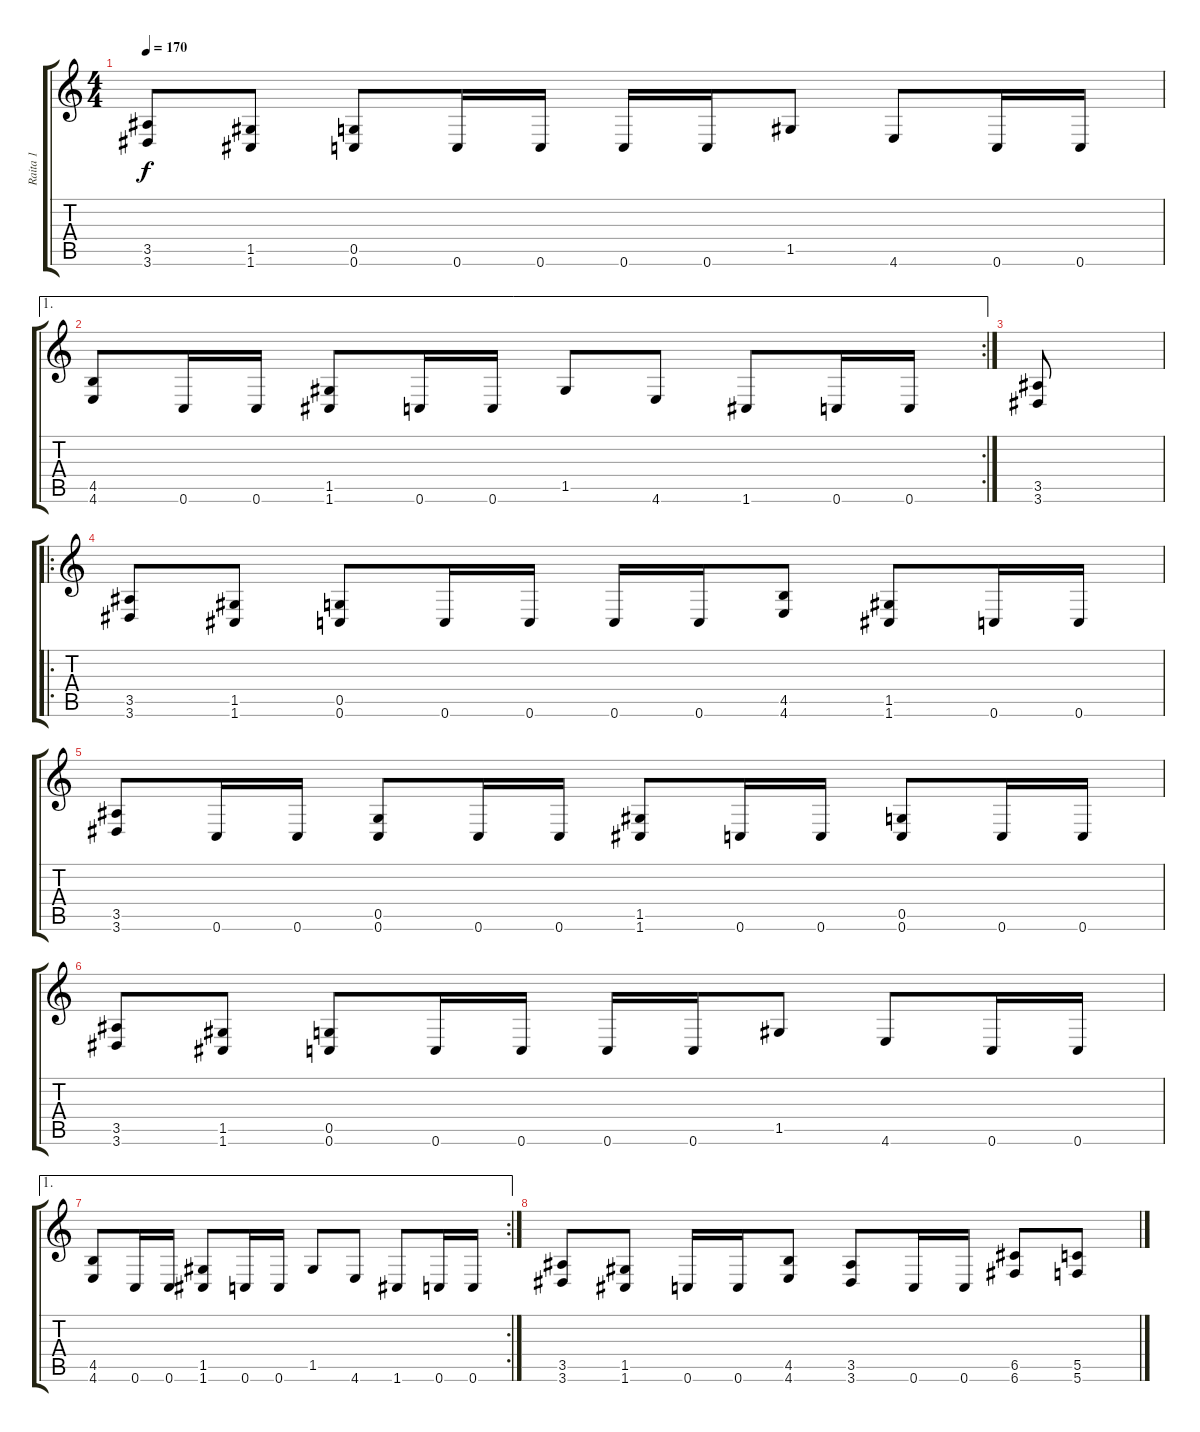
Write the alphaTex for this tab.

\track ("Raita 1" "Raita 1") {instrument distortionguitar}
\staff {score tabs}
\tuning (D4 A3 F3 C3 G2 C2) {hide}
\ts (4 4)
\tempo 170
\clef g2
\ks c
(3.5 3.6).8{dy f} (1.5 1.6).8 (0.5 0.6).8 0.6.16 0.6.16 0.6.16 0.6.16 1.5.8 4.6.8 0.6.16 0.6.16 |
\ae 1
\rc 2
(4.5 4.6).8 0.6.16 0.6.16 (1.5 1.6).8 0.6.16 0.6.16 1.5.8 4.6.8 1.6.8 0.6.16 0.6.16 |
(3.5 3.6).8 |
\ro
(3.5 3.6).8 (1.5 1.6).8 (0.5 0.6).8 0.6.16 0.6.16 0.6.16 0.6.16 (4.5 4.6).8 (1.5 1.6).8 0.6.16 0.6.16 |
(3.5 3.6).8 0.6.16 0.6.16 (0.5 0.6).8 0.6.16 0.6.16 (1.5 1.6).8 0.6.16 0.6.16 (0.5 0.6).8 0.6.16 0.6.16 |
(3.5 3.6).8 (1.5 1.6).8 (0.5 0.6).8 0.6.16 0.6.16 0.6.16 0.6.16 1.5.8 4.6.8 0.6.16 0.6.16 |
\ae 1
\rc 2
(4.5 4.6).8 0.6.16 0.6.16 (1.5 1.6).8 0.6.16 0.6.16 1.5.8 4.6.8 1.6.8 0.6.16 0.6.16 |
(3.5 3.6).8 (1.5 1.6).8 0.6.16 0.6.16 (4.5 4.6).8 (3.5 3.6).8 0.6.16 0.6.16 (6.5 6.6).8 (5.5 5.6).8
